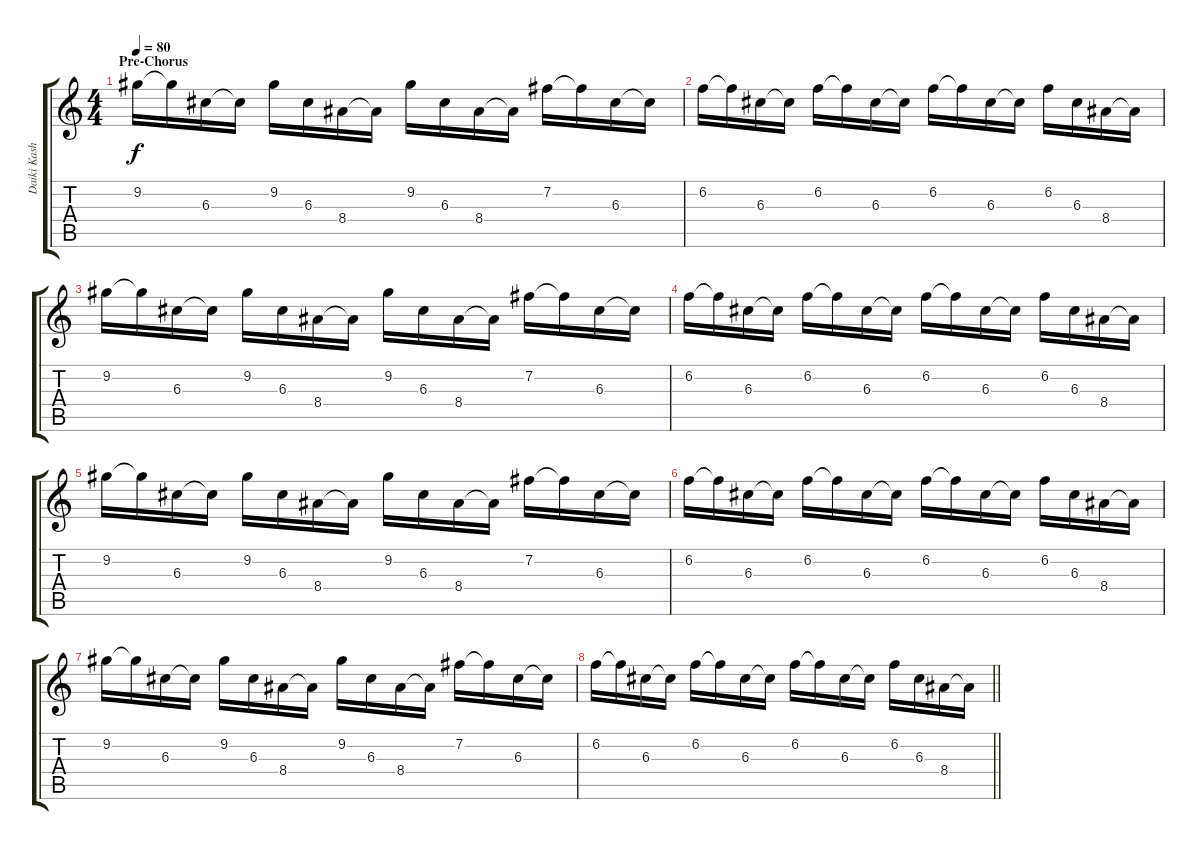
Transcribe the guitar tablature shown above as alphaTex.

\track ("Daiki Kasho (Guitar 3)" "Daiki Kash") {instrument overdrivenguitar}
\staff {score tabs}
\tuning (E4 B3 G3 D3 A2 D2) {hide}
\ts (4 4)
\section ("" "Pre-Chorus")
\tempo 80
\clef g2
\ks c
9.2.16{dy f volume 14 instrument electricguitarclean} 9.2{t}.16 6.3.16 6.3{t}.16 9.2.16 6.3.16 8.4.16 8.4{t}.16 9.2.16 6.3.16 8.4.16 8.4{t}.16 7.2.16 7.2{t}.16 6.3.16 6.3{t}.16 |
6.2.16 6.2{t}.16 6.3.16 6.3{t}.16 6.2.16 6.2{t}.16 6.3.16 6.3{t}.16 6.2.16 6.2{t}.16 6.3.16 6.3{t}.16 6.2.16 6.3.16 8.4.16 8.4{t}.16 |
9.2.16 9.2{t}.16 6.3.16 6.3{t}.16 9.2.16 6.3.16 8.4.16 8.4{t}.16 9.2.16 6.3.16 8.4.16 8.4{t}.16 7.2.16 7.2{t}.16 6.3.16 6.3{t}.16 |
6.2.16 6.2{t}.16 6.3.16 6.3{t}.16 6.2.16 6.2{t}.16 6.3.16 6.3{t}.16 6.2.16 6.2{t}.16 6.3.16 6.3{t}.16 6.2.16 6.3.16 8.4.16 8.4{t}.16 |
9.2.16 9.2{t}.16 6.3.16 6.3{t}.16 9.2.16 6.3.16 8.4.16 8.4{t}.16 9.2.16 6.3.16 8.4.16 8.4{t}.16 7.2.16 7.2{t}.16 6.3.16 6.3{t}.16 |
6.2.16 6.2{t}.16 6.3.16 6.3{t}.16 6.2.16 6.2{t}.16 6.3.16 6.3{t}.16 6.2.16 6.2{t}.16 6.3.16 6.3{t}.16 6.2.16 6.3.16 8.4.16 8.4{t}.16 |
9.2.16 9.2{t}.16 6.3.16 6.3{t}.16 9.2.16 6.3.16 8.4.16 8.4{t}.16 9.2.16 6.3.16 8.4.16 8.4{t}.16 7.2.16 7.2{t}.16 6.3.16 6.3{t}.16 |
\barLineRight lightlight
6.2.16 6.2{t}.16 6.3.16 6.3{t}.16 6.2.16 6.2{t}.16 6.3.16 6.3{t}.16 6.2.16 6.2{t}.16 6.3.16 6.3{t}.16 6.2.16 6.3.16 8.4.16 8.4{t}.16
